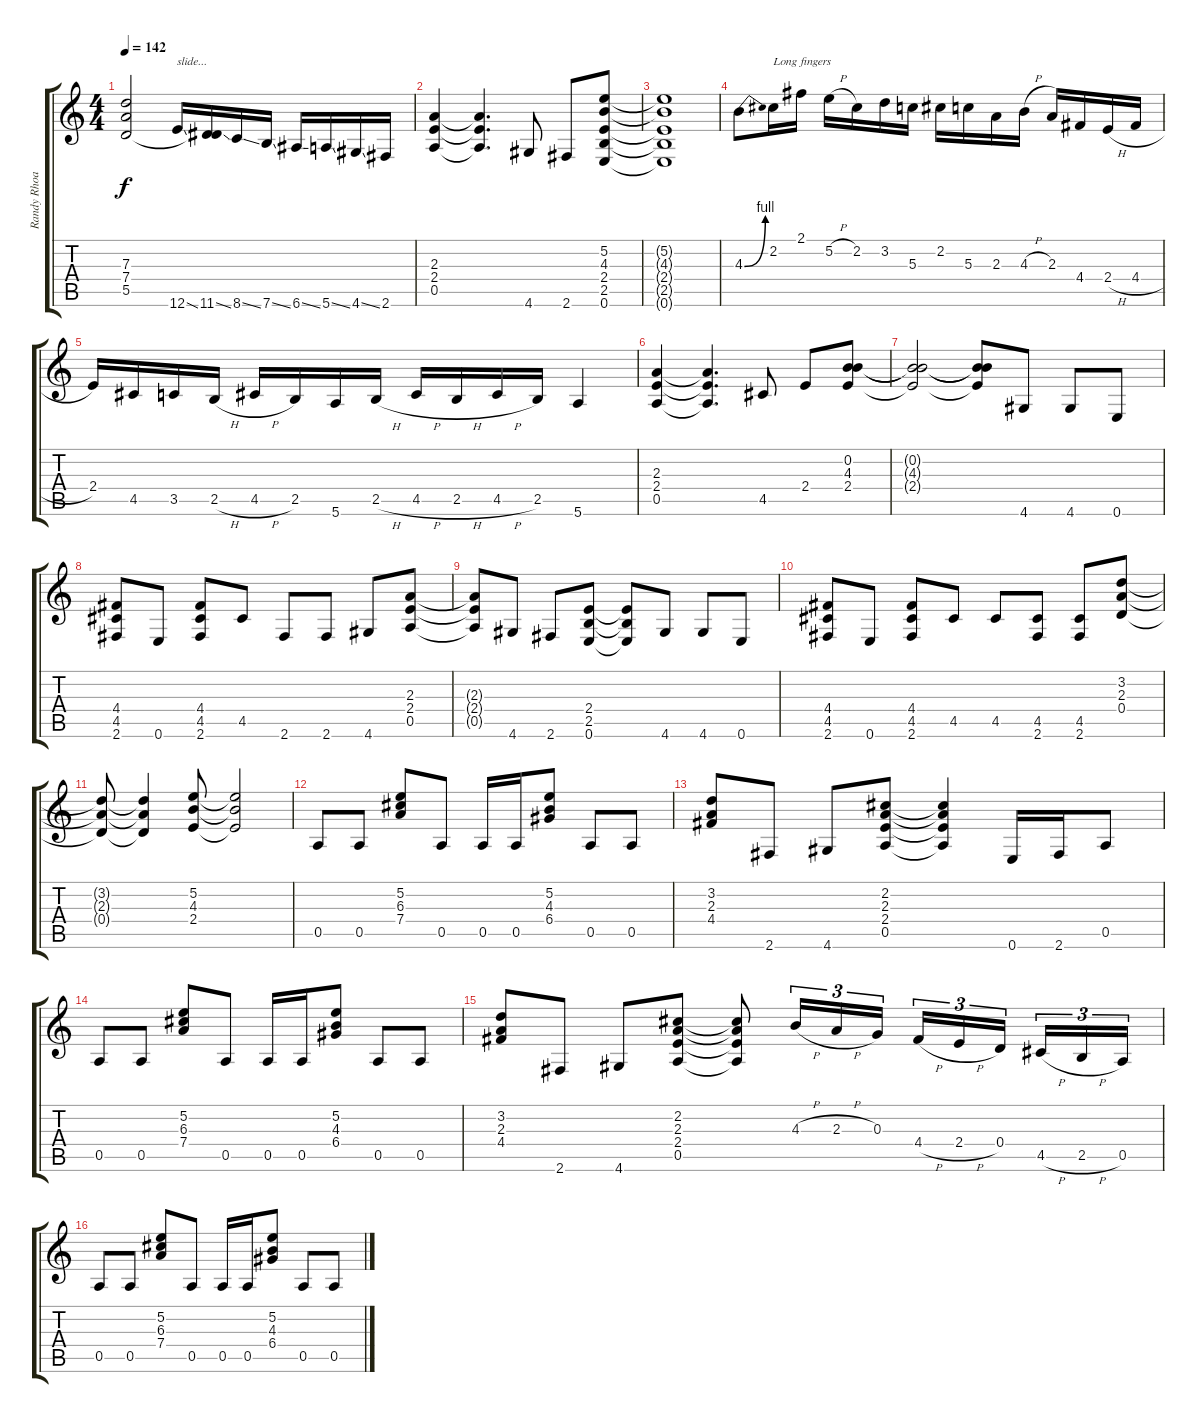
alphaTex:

\track ("Randy Rhoads" "Randy Rhoa") {instrument distortionguitar}
\staff {score tabs}
\tuning (E4 B3 G3 D3 A2 E2) {hide}
\ts (4 4)
\tempo 142
\clef g2
\ks c
(7.3{t} 7.4{t} 5.5{t}).2{dy f} 12.6{ss}.16{txt "slide..."} (5.5{t} 11.6{ss}).16 8.6{ss}.16 7.6{ss}.16 6.6{ss}.16 5.6{ss}.16 4.6{ss}.16 2.6.16 |
(2.3 2.4 0.5).4 (2.3{t} 2.4{t} 0.5{t}).4{d} 4.6.8 2.6.8 (5.2 4.3 2.4 2.5 0.6).8 |
(5.2{t} 4.3{t} 2.4{t} 2.5{t} 0.6{t}).1 |
4.3{be (bend 0 0 60 4)}.8 2.2.16{txt "Long fingers"} 2.1.16 5.2{h}.16 2.2.16 3.2.16 5.3.16 2.2.16 5.3.16 2.3.16 4.3{h}.16 2.3.16 4.4.16 2.4{h}.16 4.4{h}.16 |
2.4.16 4.5.16 3.5.16 2.5{h}.16 4.5{h}.16 2.5.16 5.6.16 2.5{h}.16 4.5{h}.16 2.5{h}.16 4.5{h}.16 2.5.16 5.6.4 |
(2.3 2.4 0.5).4 (2.3{t} 2.4{t} 0.5{t}).4{d} 4.5.8 2.4.8 (0.2 4.3 2.4).8 |
(0.2{t} 4.3{t} 2.4{t}).2 (0.2{t} 4.3{t} 2.4{t}).8 4.6.8 4.6.8 0.6.8 |
(4.4 4.5 2.6).8 0.6.8 (4.4 4.5 2.6).8 4.5.8 2.6.8 2.6.8 4.6.8 (2.3 2.4 0.5).8 |
(2.3{t} 2.4{t} 0.5{t}).8 4.6.8 2.6.8 (2.4 2.5 0.6).8 (2.4{t} 2.5{t} 0.6{t}).8 4.6.8 4.6.8 0.6.8 |
(4.4 4.5 2.6).8 0.6.8 (4.4 4.5 2.6).8 4.5.8 4.5.8 (4.5 2.6).8 (4.5 2.6).8 (3.2 2.3 0.4).8 |
(3.2{t} 2.3{t} 0.4{t}).8 (3.2{t} 2.3{t} 0.4{t}).4 (5.2 4.3 2.4).8 (5.2{t} 4.3{t} 2.4{t}).2 |
0.5.8 0.5.8 (5.2 6.3 7.4).8 0.5.8 0.5.16 0.5.16 (5.2 4.3 6.4).8 0.5.8 0.5.8 |
(3.2 2.3 4.4).8 2.6.8 4.6.8 (2.2 2.3 2.4 0.5).8 (2.2{t} 2.3{t} 2.4{t} 0.5{t}).4 0.6.16 2.6.16 0.5.8 |
0.5.8 0.5.8 (5.2 6.3 7.4).8 0.5.8 0.5.16 0.5.16 (5.2 4.3 6.4).8 0.5.8 0.5.8 |
(3.2 2.3 4.4).8 2.6.8 4.6.8 (2.2 2.3 2.4 0.5).8 (2.2{t} 2.3{t} 2.4{t} 0.5{t}).8 4.3{h}.16{tu (3 2)} 2.3{h}.16{tu (3 2)} 0.3.16{tu (3 2)} 4.4{h}.16{tu (3 2)} 2.4{h}.16{tu (3 2)} 0.4.16{tu (3 2) beam splitsecondary} 4.5{h}.16{tu (3 2)} 2.5{h}.16{tu (3 2)} 0.5.16{tu (3 2)} |
0.5.8 0.5.8 (5.2 6.3 7.4).8 0.5.8 0.5.16 0.5.16 (5.2 4.3 6.4).8 0.5.8 0.5.8
